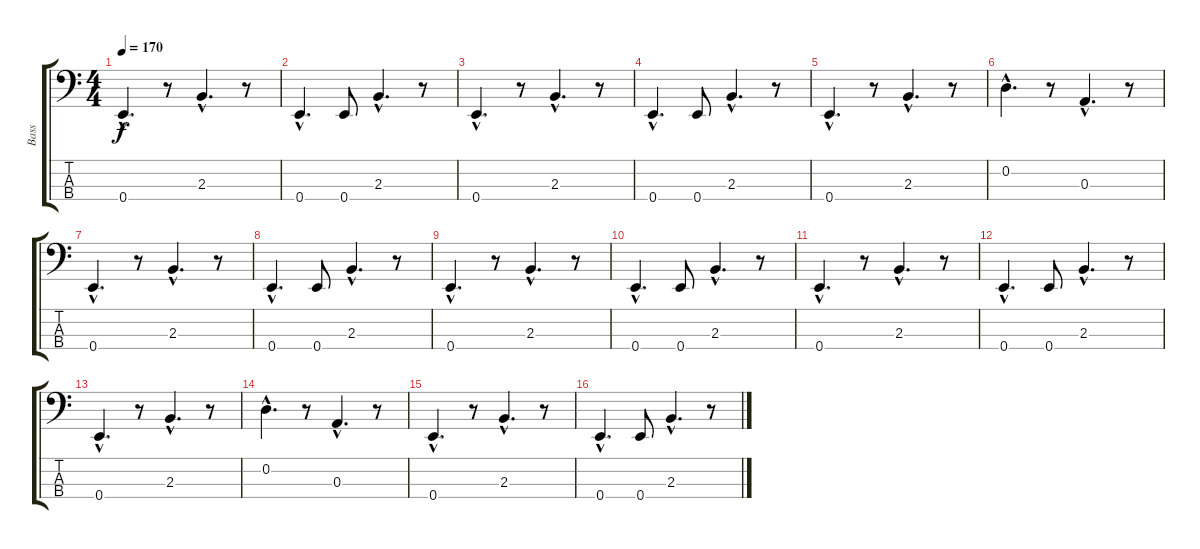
\track ("Bass" "Bass") {instrument electricbassfinger}
\staff {score tabs}
\tuning (G2 D2 A1 E1) {hide}
\ts (4 4)
\tempo 170
\clef f4
\ks c
0.4{hac}.4{d dy f} r.8 2.3{hac}.4{d} r.8 |
0.4{hac}.4{d} 0.4.8 2.3{hac}.4{d} r.8 |
0.4{hac}.4{d} r.8 2.3{hac}.4{d} r.8 |
0.4{hac}.4{d} 0.4.8 2.3{hac}.4{d} r.8 |
0.4{hac}.4{d} r.8 2.3{hac}.4{d} r.8 |
0.2{hac}.4{d} r.8 0.3{hac}.4{d} r.8 |
0.4{hac}.4{d} r.8 2.3{hac}.4{d} r.8 |
0.4{hac}.4{d} 0.4.8 2.3{hac}.4{d} r.8 |
0.4{hac}.4{d} r.8 2.3{hac}.4{d} r.8 |
0.4{hac}.4{d} 0.4.8 2.3{hac}.4{d} r.8 |
0.4{hac}.4{d} r.8 2.3{hac}.4{d} r.8 |
0.4{hac}.4{d} 0.4.8 2.3{hac}.4{d} r.8 |
0.4{hac}.4{d} r.8 2.3{hac}.4{d} r.8 |
0.2{hac}.4{d} r.8 0.3{hac}.4{d} r.8 |
0.4{hac}.4{d} r.8 2.3{hac}.4{d} r.8 |
0.4{hac}.4{d} 0.4.8 2.3{hac}.4{d} r.8
